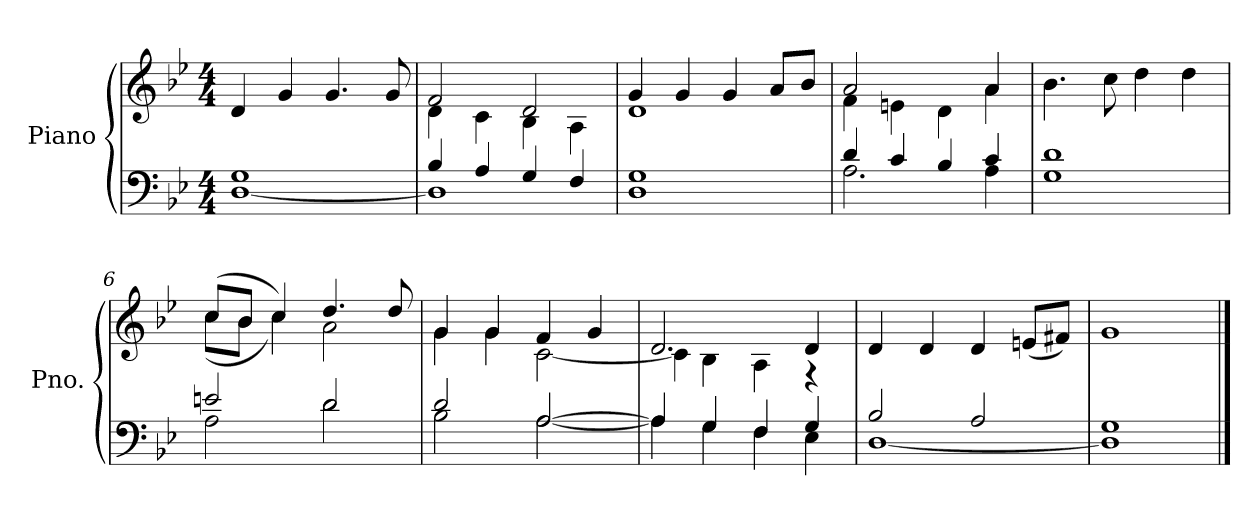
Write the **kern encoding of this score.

**kern	**kern
*part1	*part1
*staff2	*staff1
*I"Piano	*
*I'Pno.	*
*clefF4	*clefG2
*k[b-e-]	*k[b-e-]
*M4/4	*M4/4
=1	=1
*^	*
1G	[1D	4d/
.	.	4g/
.	.	4.g/
.	.	8g/
=2	=2	=2
*	*	*^
4B-/	1D]	2f/	4d\
4A/	.	.	4c\
4G/	.	2d/	4B-\
4F/	.	.	4A\
=3	=3	=3	=3
1G	1D	4g/	1d
.	.	4g/	.
.	.	4g/	.
.	.	8a/L	.
.	.	8b-/J	.
=4	=4	=4	=4
4d/	2.A\	2a/	4f\
4c/	.	.	4en\
4B-/	.	4ryy	4d\
4c/	4A\	4a/	4a\
*	*	*v	*v
=5	=5	=5
1d	1G	4.b-\
.	.	8cc\
.	.	4dd\
.	.	4dd\
=6	=6	=6
*	*	*^
2en/	2A\	(>8cc/L	(<8cc\L
.	.	8b-/J	8b-\J
.	.	4cc/)	4cc\)
2d/	2d\	4.dd/	2a\
.	.	8dd/	.
!!LO:LB:g=z	!!
=7	=7	=7	=7
2d/	2B-\	4g/	4g\
.	.	4g/	4g\
[2A/	[2A\	4f/	[2c\
.	.	4g/	.
=8	=8	=8	=8
4A/]	4A\]	2.d/	4c\]
4G/	4G\	.	4B-\
4F/	4F\	.	4A\
4G/	4E-\	4d/	4r
*	*	*v	*v
=9	=9	=9
2B-/	[1D	4d/
.	.	4d/
2A/	.	4d/
.	.	(<8en/L
.	.	8f#X/J)
=10	=10	=10
1G	1D]	1g
*v	*v	*
==	==
*-	*-
